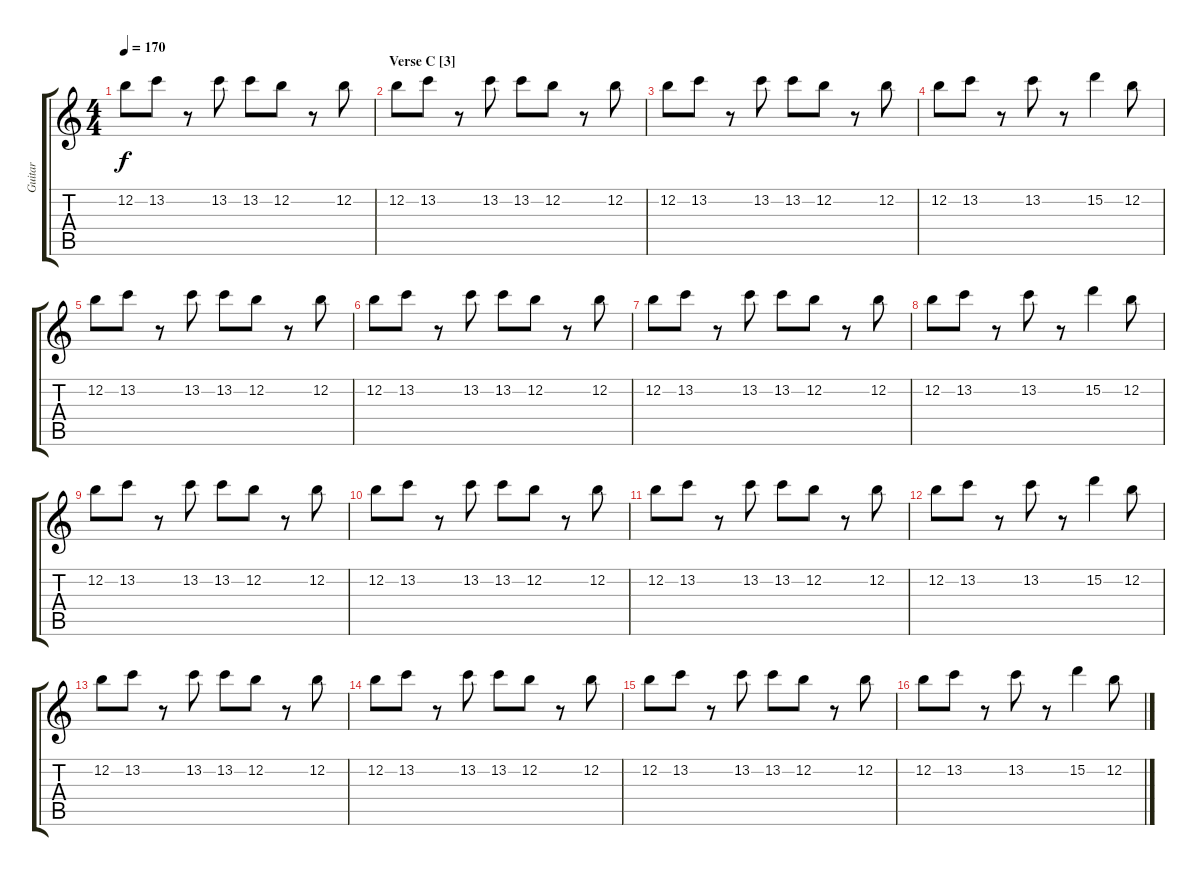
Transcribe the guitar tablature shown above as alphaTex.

\track ("Guitar" "Guitar") {instrument overdrivenguitar}
\staff {score tabs}
\tuning (E4 B3 G3 D3 A2 E2) {hide}
\ts (4 4)
\tempo 170
\clef g2
\ks c
12.2.8{dy f} 13.2.8 r.8 13.2.8 13.2.8 12.2.8 r.8 12.2.8 |
\section ("" "Verse C [3]")
12.2.8 13.2.8 r.8 13.2.8 13.2.8 12.2.8 r.8 12.2.8 |
12.2.8 13.2.8 r.8 13.2.8 13.2.8 12.2.8 r.8 12.2.8 |
12.2.8 13.2.8 r.8 13.2.8 r.8 15.2.4 12.2.8 |
12.2.8 13.2.8 r.8 13.2.8 13.2.8 12.2.8 r.8 12.2.8 |
12.2.8 13.2.8 r.8 13.2.8 13.2.8 12.2.8 r.8 12.2.8 |
12.2.8 13.2.8 r.8 13.2.8 13.2.8 12.2.8 r.8 12.2.8 |
12.2.8 13.2.8 r.8 13.2.8 r.8 15.2.4 12.2.8 |
12.2.8 13.2.8 r.8 13.2.8 13.2.8 12.2.8 r.8 12.2.8 |
12.2.8 13.2.8 r.8 13.2.8 13.2.8 12.2.8 r.8 12.2.8 |
12.2.8 13.2.8 r.8 13.2.8 13.2.8 12.2.8 r.8 12.2.8 |
12.2.8 13.2.8 r.8 13.2.8 r.8 15.2.4 12.2.8 |
12.2.8 13.2.8 r.8 13.2.8 13.2.8 12.2.8 r.8 12.2.8 |
12.2.8 13.2.8 r.8 13.2.8 13.2.8 12.2.8 r.8 12.2.8 |
12.2.8 13.2.8 r.8 13.2.8 13.2.8 12.2.8 r.8 12.2.8 |
12.2.8 13.2.8 r.8 13.2.8 r.8 15.2.4 12.2.8
